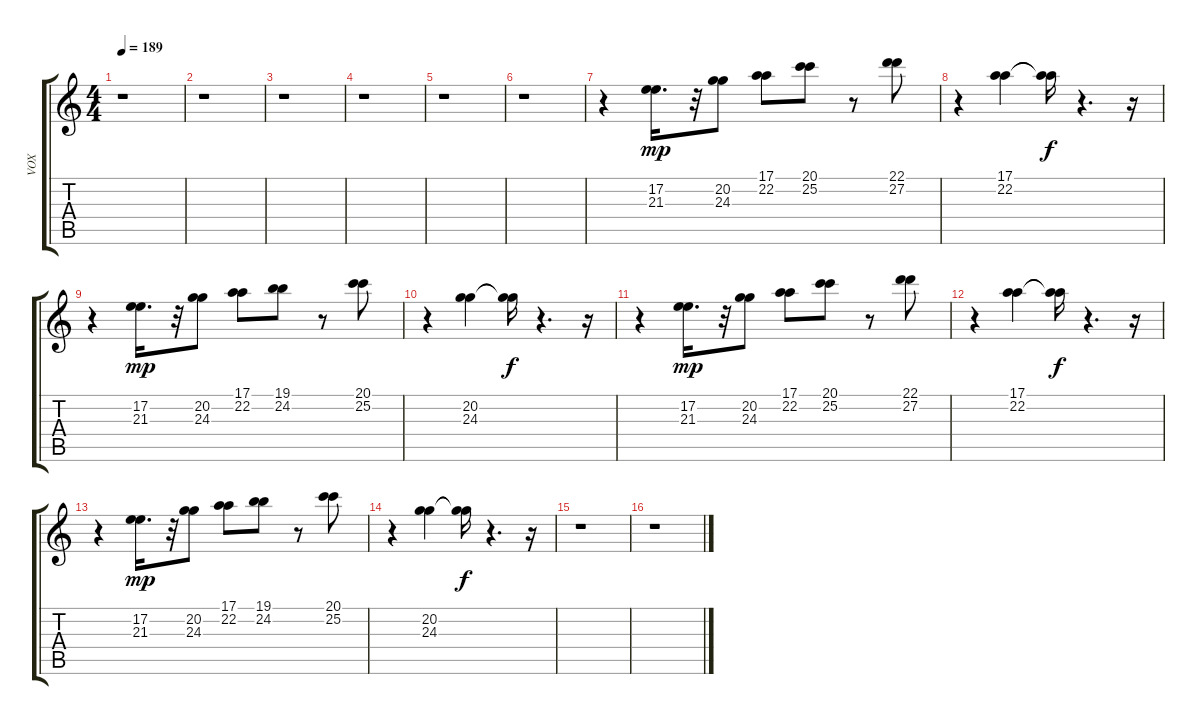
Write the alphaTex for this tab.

\track ("VOX" "VOX") {instrument choiraahs}
\staff {score tabs}
\tuning (E4 B3 G3 D3 A2 E2) {hide}
\ts (4 4)
\tempo 189
\clef g2
\ks c
r.1{dy f} |
r.1 |
r.1 |
r.1 |
r.1 |
r.1 |
r.4 (17.2 21.3).16{d dy mp volume 14} r.32 (20.2 24.3).8 (17.1 22.2).8{volume 14} (20.1 25.2).8{volume 14} r.8 (22.1 27.2).8{volume 14} |
r.4 (17.1 22.2).4{volume 14} (17.1{t} 22.2{t}).16{dy f} r.4{d} r.16 |
r.4 (17.2 21.3).16{d dy mp} r.32 (20.2 24.3).8 (17.1 22.2).8{volume 14} (19.1 24.2).8{volume 14} r.8 (20.1 25.2).8{volume 14} |
r.4 (20.2 24.3).4{volume 14} (20.2{t} 24.3{t}).16{dy f} r.4{d} r.16 |
r.4 (17.2 21.3).16{d dy mp} r.32 (20.2 24.3).8 (17.1 22.2).8{volume 14} (20.1 25.2).8{volume 14} r.8 (22.1 27.2).8{volume 14} |
r.4 (17.1 22.2).4{volume 14} (17.1{t} 22.2{t}).16{dy f} r.4{d} r.16 |
r.4 (17.2 21.3).16{d dy mp} r.32 (20.2 24.3).8 (17.1 22.2).8{volume 14} (19.1 24.2).8{volume 14} r.8 (20.1 25.2).8{volume 14} |
r.4 (20.2 24.3).4{volume 14} (20.2{t} 24.3{t}).16{dy f} r.4{d} r.16 |
r.1 |
r.1
